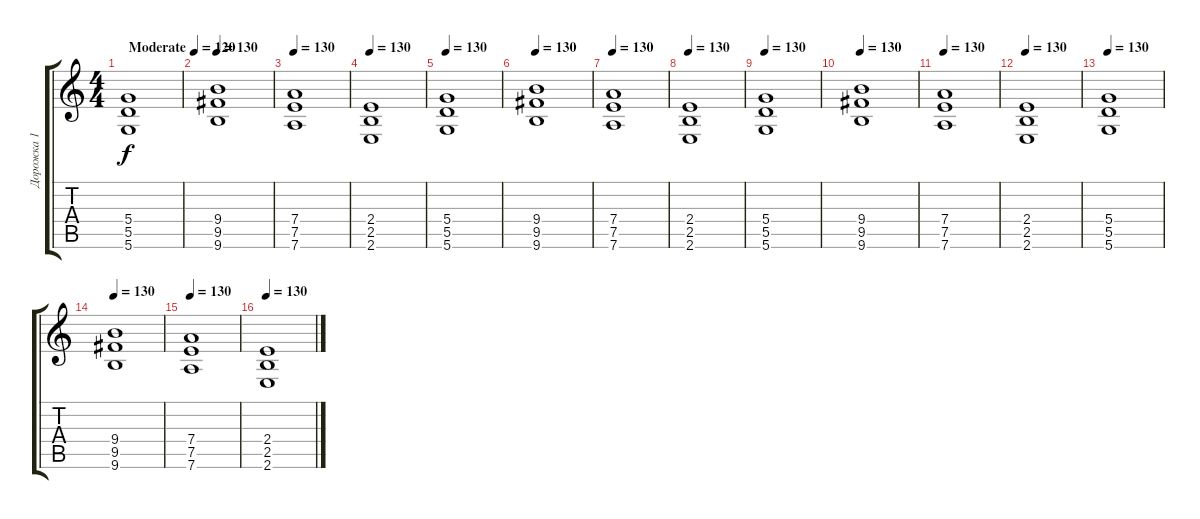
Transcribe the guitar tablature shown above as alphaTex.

\track ("Дорожка 1" "Дорожка 1") {instrument distortionguitar}
\staff {score tabs}
\tuning (E4 B3 G3 D3 A2 D2) {hide}
\ts (4 4)
\tempo (120 "Moderate")
\tempo 130
\tempo (120 "Moderate")
\clef g2
\ks c
(5.4 5.5 5.6).1{dy f instrument distortionguitar} |
\tempo 130
(9.4 9.5 9.6).1 |
\tempo 130
(7.4 7.5 7.6).1 |
\tempo 130
(2.4 2.5 2.6).1 |
\tempo 130
(5.4 5.5 5.6).1 |
\tempo 130
(9.4 9.5 9.6).1 |
\tempo 130
(7.4 7.5 7.6).1 |
\tempo 130
(2.4 2.5 2.6).1 |
\tempo 130
(5.4 5.5 5.6).1 |
\tempo 130
(9.4 9.5 9.6).1 |
\tempo 130
(7.4 7.5 7.6).1 |
\tempo 130
(2.4 2.5 2.6).1 |
\tempo 130
(5.4 5.5 5.6).1 |
\tempo 130
(9.4 9.5 9.6).1 |
\tempo 130
(7.4 7.5 7.6).1 |
\tempo 130
(2.4 2.5 2.6).1
